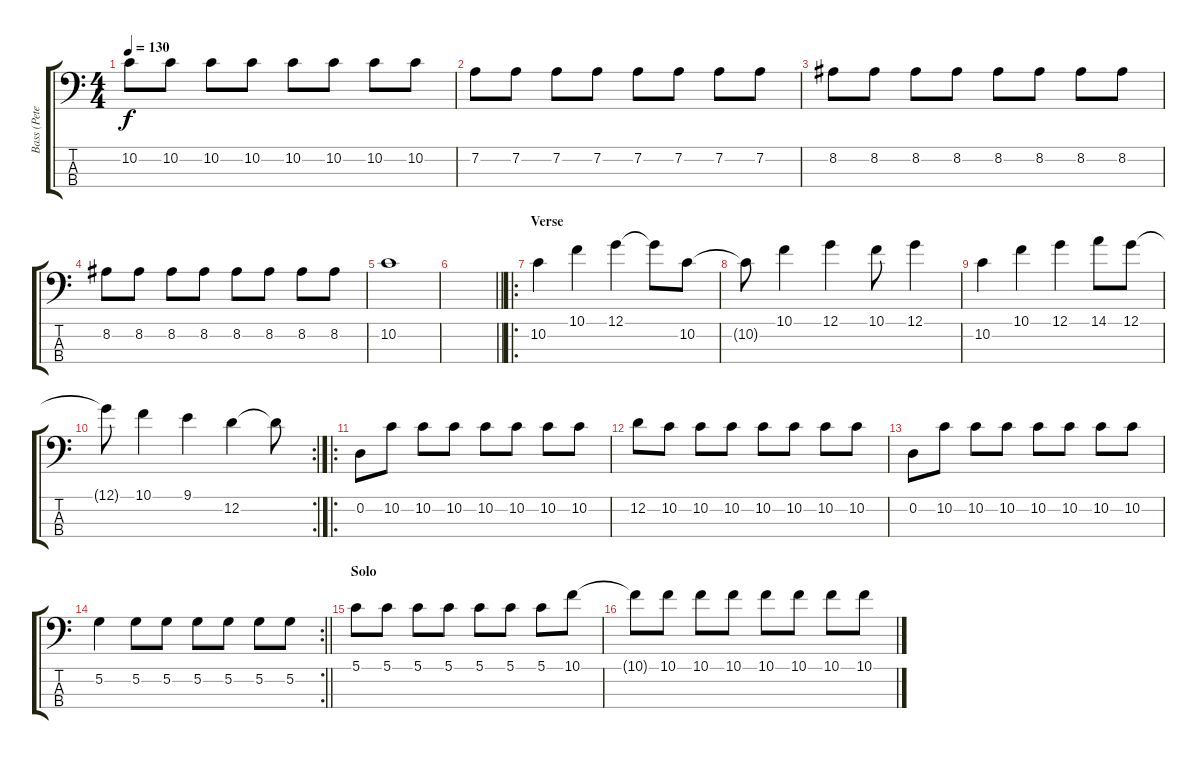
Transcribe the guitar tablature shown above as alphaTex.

\track ("Bass (Peter Hook)" "Bass (Pete") {instrument electricbasspick}
\staff {score tabs}
\tuning (G2 D2 A1 E1) {hide}
\ts (4 4)
\tempo 130
\clef f4
\ks c
10.2.8{dy f} 10.2.8 10.2.8 10.2.8 10.2.8 10.2.8 10.2.8 10.2.8 |
7.2.8 7.2.8 7.2.8 7.2.8 7.2.8 7.2.8 7.2.8 7.2.8 |
8.2.8 8.2.8 8.2.8 8.2.8 8.2.8 8.2.8 8.2.8 8.2.8 |
8.2.8 8.2.8 8.2.8 8.2.8 8.2.8 8.2.8 8.2.8 8.2.8 |
10.2.1 |
\barLineRight lightlight
|
\ro
\section ("" "Verse")
10.2.4 10.1.4 12.1.4 12.1{t}.8 10.2.8 |
10.2{t}.8 10.1.4 12.1.4 10.1.8 12.1.4 |
10.2.4 10.1.4 12.1.4 14.1.8 12.1.8 |
\rc 2
12.1{t}.8 10.1.4 9.1.4 12.2.4 12.2{t}.8 |
\ro
0.2.8 10.2.8 10.2.8 10.2.8 10.2.8 10.2.8 10.2.8 10.2.8 |
12.2.8 10.2.8 10.2.8 10.2.8 10.2.8 10.2.8 10.2.8 10.2.8 |
0.2.8 10.2.8 10.2.8 10.2.8 10.2.8 10.2.8 10.2.8 10.2.8 |
\rc 2
\barLineRight lightlight
5.2.4 5.2.8 5.2.8 5.2.8 5.2.8 5.2.8 5.2.8 |
\section ("" "Solo")
5.1.8 5.1.8 5.1.8 5.1.8 5.1.8 5.1.8 5.1.8 10.1.8 |
10.1{t}.8 10.1.8 10.1.8 10.1.8 10.1.8 10.1.8 10.1.8 10.1.8
